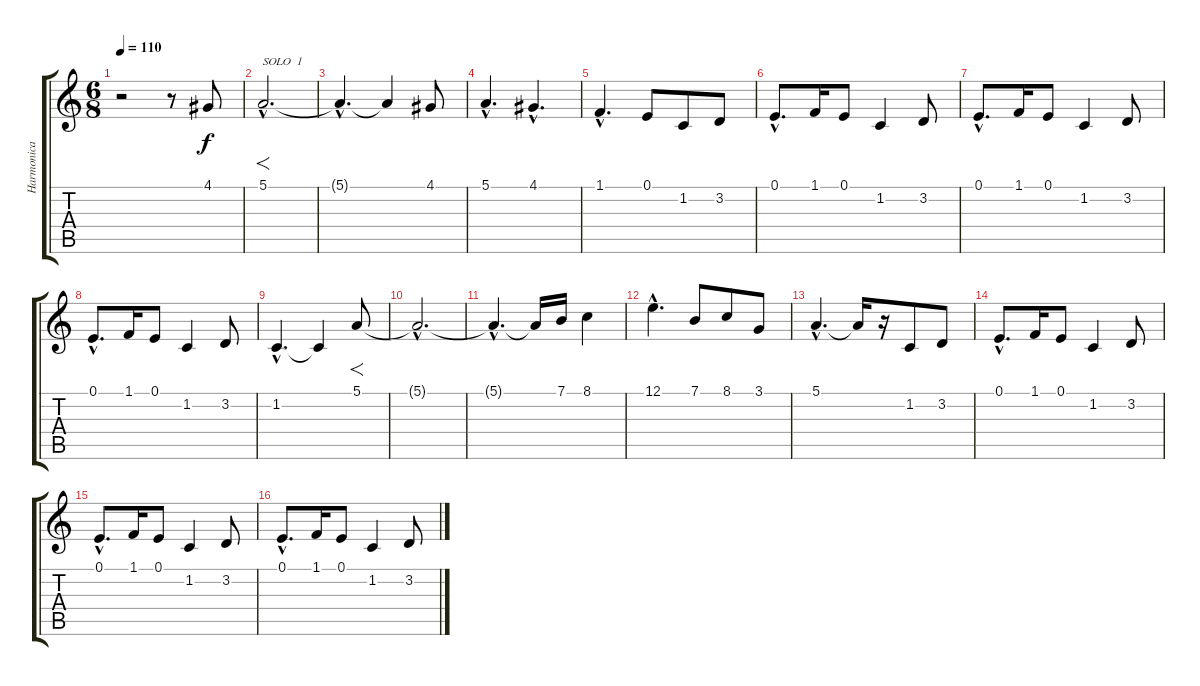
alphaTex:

\track ("Harmonica" "Harmonica") {instrument harmonica}
\staff {score tabs}
\tuning (E4 B3 G3 D3 A2 E2) {hide}
\ts (6 8)
\tempo 110
\clef g2
\ks c
r.2{dy f} r.8 4.1.8 |
5.1{hac}.2{f d txt "SOLO  1"} |
5.1{hac t}.4{d} 5.1{t}.4 4.1.8 |
5.1{hac}.4{d} 4.1{hac}.4{d} |
1.1{hac}.4{d} 0.1.8 1.2.8 3.2.8 |
0.1{hac}.8{d} 1.1.16 0.1.8 1.2.4 3.2.8 |
0.1{hac}.8{d} 1.1.16 0.1.8 1.2.4 3.2.8 |
0.1{hac}.8{d} 1.1.16 0.1.8 1.2.4 3.2.8 |
1.2{hac}.4{d} 1.2{t}.4 5.1.8{f} |
5.1{hac t}.2{d} |
5.1{hac t}.4{d} 5.1{t}.16 7.1.16 8.1.4 |
12.1{hac}.4{d} 7.1.8 8.1.8 3.1.8 |
5.1{hac}.4{d} 5.1{t}.16 r.16 1.2.8 3.2.8 |
0.1{hac}.8{d} 1.1.16 0.1.8 1.2.4 3.2.8 |
0.1{hac}.8{d} 1.1.16 0.1.8 1.2.4 3.2.8 |
0.1{hac}.8{d} 1.1.16 0.1.8 1.2.4 3.2.8
